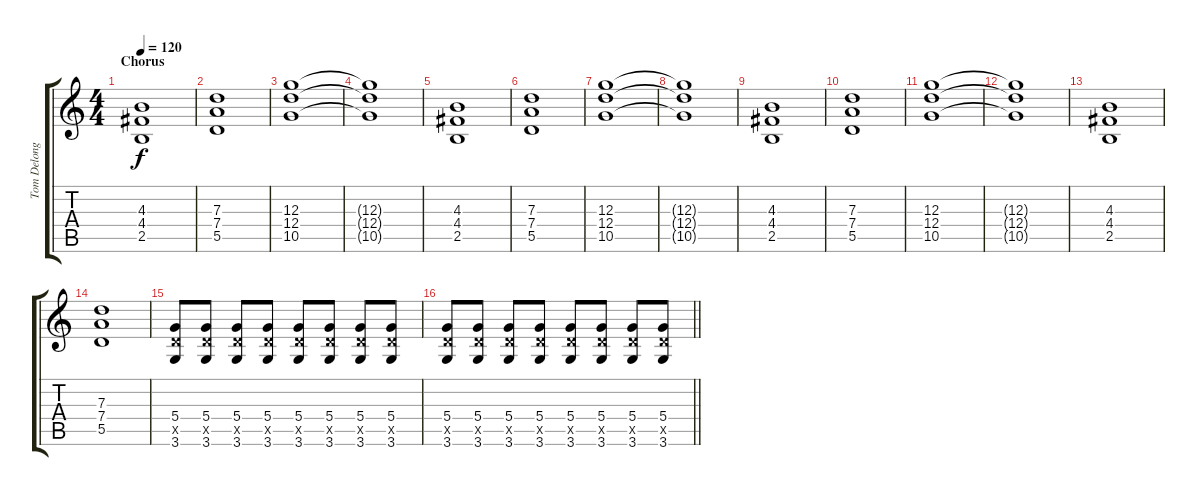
\track ("Tom Delonge - Guitar" "Tom Delong") {instrument distortionguitar}
\staff {score tabs}
\tuning (E4 B3 G3 D3 A2 E2) {hide}
\ts (4 4)
\section ("" "Chorus")
\tempo 120
\clef g2
\ks c
(4.3 4.4 2.5).1{dy f volume 10} |
(7.3 7.4 5.5).1 |
(12.3 12.4 10.5).1 |
(12.3{t} 12.4{t} 10.5{t}).1 |
(4.3 4.4 2.5).1 |
(7.3 7.4 5.5).1 |
(12.3 12.4 10.5).1 |
(12.3{t} 12.4{t} 10.5{t}).1 |
(4.3 4.4 2.5).1 |
(7.3 7.4 5.5).1 |
(12.3 12.4 10.5).1 |
(12.3{t} 12.4{t} 10.5{t}).1 |
(4.3 4.4 2.5).1 |
(7.3 7.4 5.5).1 |
(5.4 5.5{x} 3.6).8 (5.4 5.5{x} 3.6).8 (5.4 5.5{x} 3.6).8 (5.4 5.5{x} 3.6).8 (5.4 5.5{x} 3.6).8 (5.4 5.5{x} 3.6).8 (5.4 5.5{x} 3.6).8 (5.4 5.5{x} 3.6).8 |
\barLineRight lightlight
(5.4 5.5{x} 3.6).8 (5.4 5.5{x} 3.6).8 (5.4 5.5{x} 3.6).8 (5.4 5.5{x} 3.6).8 (5.4 5.5{x} 3.6).8 (5.4 5.5{x} 3.6).8 (5.4 5.5{x} 3.6).8 (5.4 5.5{x} 3.6).8
